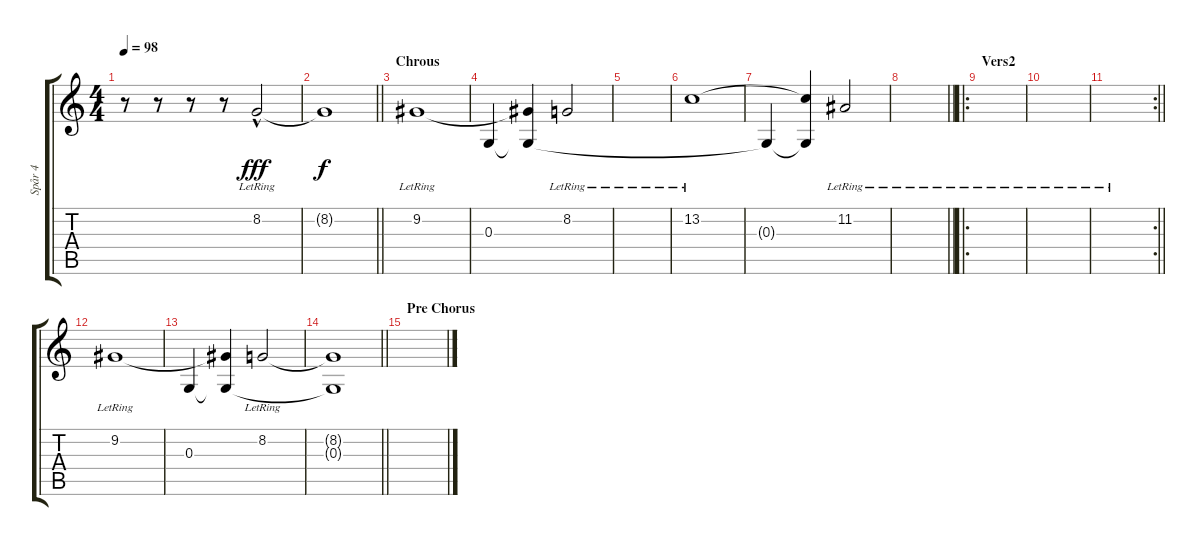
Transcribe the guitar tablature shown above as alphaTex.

\track ("Spår 4" "Spår 4") {instrument stringensemble1}
\staff {score tabs}
\tuning (E4 B3 G3 D3 A2 E2) {hide}
\ts (4 4)
\tempo 98
\clef g2
\ks c
r.8{dy f} r.8 r.8 r.8 8.2{hac lr}.2{dy fff} |
\barLineRight lightlight
8.2{t}.1{dy f} |
\section ("" "Chrous")
9.2{lr}.1 |
0.3.4 (9.2{t} 0.3{t}).4 8.2{lr}.2 |
|
13.2{lr}.1 |
0.3{t}.4 (13.2{t} 0.3{t}).4 11.2{lr}.2 |
\barLineRight lightlight
|
\ro
\section ("" "Vers2")
|
|
\rc 2
\barLineRight lightlight
|
9.2{lr}.1 |
0.3.4 (9.2{t} 0.3{t}).4 8.2{lr}.2 |
\barLineRight lightlight
(8.2{t} 0.3{t}).1 |
\section ("" "Pre Chorus")
